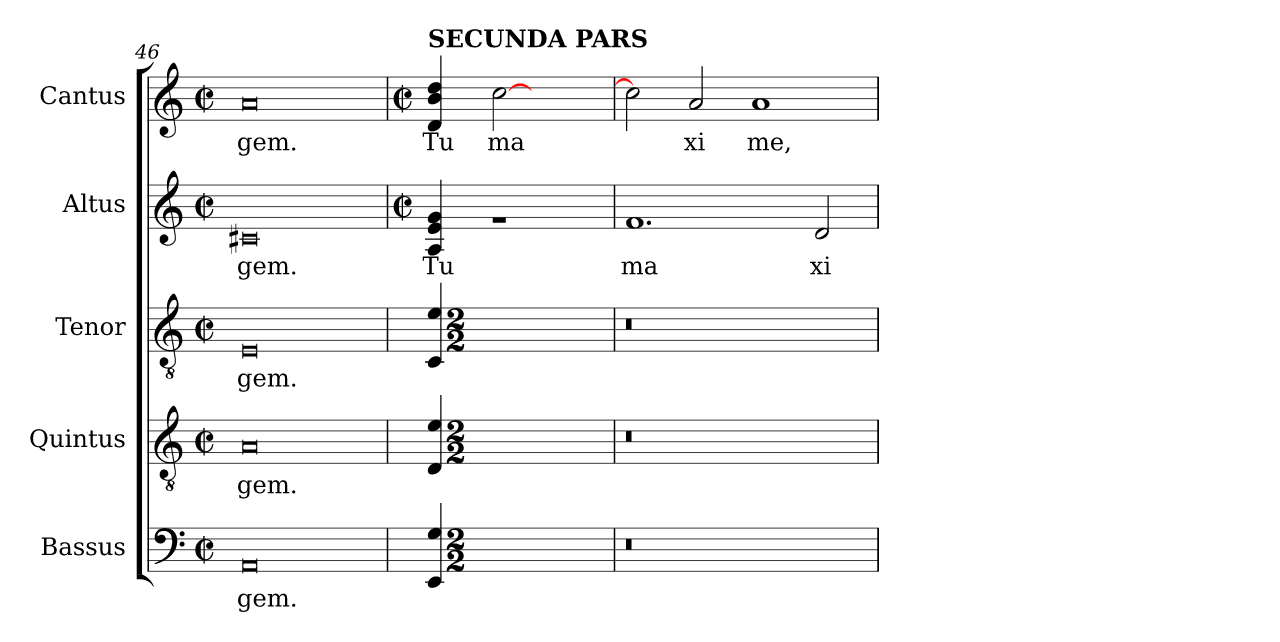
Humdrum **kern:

**kern	**text	**kern	**text	**kern	**text	**kern	**text	**kern	**text
*part5	*part5	*part4	*part4	*part3	*part3	*part2	*part2	*part1	*part1
*staff5	*staff5	*staff4	*staff4	*staff3	*staff3	*staff2	*staff2	*staff1	*staff1
*I"Bassus	*	*I"Quintus	*	*I"Tenor	*	*I"Altus	*	*I"Cantus	*
*clefF4	*	*clefGv2	*	*clefGv2	*	*clefG2	*	*clefG2	*
*M2/2	*	*M2/2	*	*M2/2	*	*M2/2	*	*M2/2	*
*met(c|)	*	*met(c|)	*	*met(c|)	*	*met(c|)	*	*met(c|)	*
=46	=46	=46	=46	=46	=46	=46	=46	=46	=46
!	!LO:LY:b:cj	!	!LO:LY:b:cj	!	!LO:LY:b:cj	!	!LO:LY:b:cj	!	!LO:LY:b:cj
0AA	gem.	0A	gem.	0E	gem.	0c#X	-gem.	0a	gem.
!!LO:LB:g=z
=47	=47!	=47	=47!	=47	=47!	=47	=47!	=47!	=47!
*	*	*	*	*	*	*M2/2	*	*M2/2	*
*	*	*	*	*	*	*met(c|)	*	*met(c|)	*
!	!	!	!	!	!	!	!	!LO:TX:a:B:t=SECUNDA PARS	!
!	!	!	!	!	!	!	!LO:LY:b:cj	!	!LO:LY:b:cj
4G/ 4EE/	.	4e/ 4D/	.	4e/ 4C/	.	4g/ 4A/ 4e	Tu	4dd/ 4d/ 4b	Tu
*M2/2	*	*M2/2	*	*M2/2	*	*	*	*	*
*met(c|)	*	*met(c|)	*	*met(c|)	*	*	*	*	*
!	!	!	!	!	!	!LO:N:vis=1	!	!LO:N:vis=2	!LO:LY:b
1ryy	.	1ryy	.	1ryy	.	1ra	.	[>4cc\	ma
.	.	.	.	.	.	.	.	2.ryy	.
=48	=48	=48	=48	=48	=48	=48	=48	=48	=48
!	!	!	!	!	!	!	!LO:LY:b:cj	!	!
0r	.	0r	.	0r	.	1.f	ma	2cc\]	.
!	!	!	!	!	!	!	!	!	!LO:LY:b:cj
.	.	.	.	.	.	.	.	2a/	xi
!	!	!	!	!	!	!	!	!	!LO:LY:b:cj
.	.	.	.	.	.	.	.	1a	me,
!	!	!	!	!	!	!	!LO:LY:b:cj	!	!
.	.	.	.	.	.	2d/	xi	.	.
=	=	=	=	=	=	=	=	=	=
*-	*-	*-	*-	*-	*-	*-	*-	*-	*-
